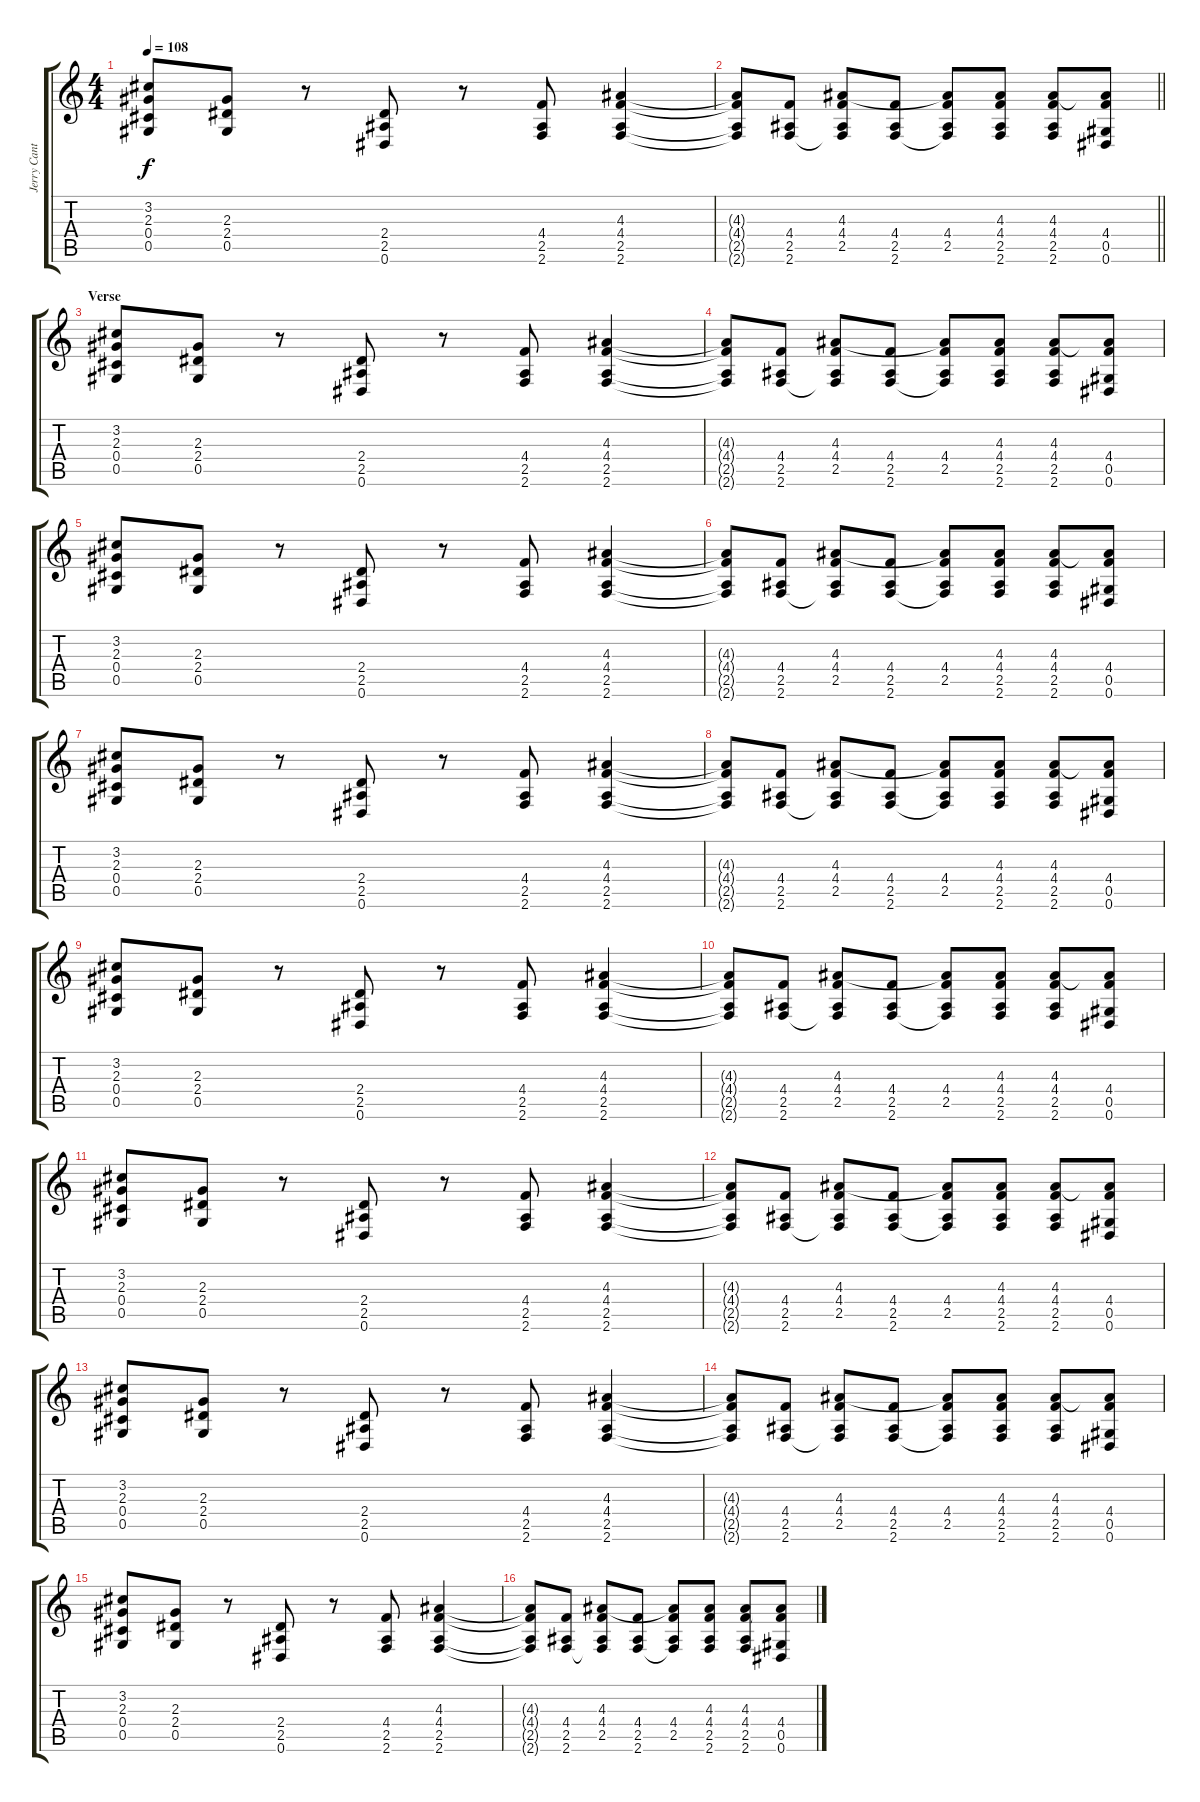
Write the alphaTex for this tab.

\track ("Jerry Cantrell " "Jerry Cant") {instrument acousticguitarnylon}
\staff {score tabs}
\tuning (Eb4 Bb3 Gb3 Db3 Ab2 Eb2) {hide}
\ts (4 4)
\tempo 108
\clef g2
\ks c
(3.2 2.3 0.4 0.5).8{dy f} (2.3 2.4 0.5).8 r.8 (2.4 2.5 0.6).8 r.8 (4.4 2.5 2.6).8 (4.3 4.4 2.5 2.6).4 |
\barLineRight lightlight
(4.3{t} 4.4{t} 2.5{t} 2.6{t}).8 (4.4 2.5 2.6).8 (4.3 4.4 2.5 2.6{t}).8 (4.4 2.5 2.6).8 (4.3{t} 4.4 2.5 2.6{t}).8 (4.3 4.4 2.5 2.6).8 (4.3 4.4 2.5 2.6).8 (4.3{t} 4.4 0.5 0.6).8 |
\section ("" "Verse")
(3.2 2.3 0.4 0.5).8 (2.3 2.4 0.5).8 r.8 (2.4 2.5 0.6).8 r.8 (4.4 2.5 2.6).8 (4.3 4.4 2.5 2.6).4 |
(4.3{t} 4.4{t} 2.5{t} 2.6{t}).8 (4.4 2.5 2.6).8 (4.3 4.4 2.5 2.6{t}).8 (4.4 2.5 2.6).8 (4.3{t} 4.4 2.5 2.6{t}).8 (4.3 4.4 2.5 2.6).8 (4.3 4.4 2.5 2.6).8 (4.3{t} 4.4 0.5 0.6).8 |
(3.2 2.3 0.4 0.5).8 (2.3 2.4 0.5).8 r.8 (2.4 2.5 0.6).8 r.8 (4.4 2.5 2.6).8 (4.3 4.4 2.5 2.6).4 |
(4.3{t} 4.4{t} 2.5{t} 2.6{t}).8 (4.4 2.5 2.6).8 (4.3 4.4 2.5 2.6{t}).8 (4.4 2.5 2.6).8 (4.3{t} 4.4 2.5 2.6{t}).8 (4.3 4.4 2.5 2.6).8 (4.3 4.4 2.5 2.6).8 (4.3{t} 4.4 0.5 0.6).8 |
(3.2 2.3 0.4 0.5).8 (2.3 2.4 0.5).8 r.8 (2.4 2.5 0.6).8 r.8 (4.4 2.5 2.6).8 (4.3 4.4 2.5 2.6).4 |
(4.3{t} 4.4{t} 2.5{t} 2.6{t}).8 (4.4 2.5 2.6).8 (4.3 4.4 2.5 2.6{t}).8 (4.4 2.5 2.6).8 (4.3{t} 4.4 2.5 2.6{t}).8 (4.3 4.4 2.5 2.6).8 (4.3 4.4 2.5 2.6).8 (4.3{t} 4.4 0.5 0.6).8 |
(3.2 2.3 0.4 0.5).8 (2.3 2.4 0.5).8 r.8 (2.4 2.5 0.6).8 r.8 (4.4 2.5 2.6).8 (4.3 4.4 2.5 2.6).4 |
(4.3{t} 4.4{t} 2.5{t} 2.6{t}).8 (4.4 2.5 2.6).8 (4.3 4.4 2.5 2.6{t}).8 (4.4 2.5 2.6).8 (4.3{t} 4.4 2.5 2.6{t}).8 (4.3 4.4 2.5 2.6).8 (4.3 4.4 2.5 2.6).8 (4.3{t} 4.4 0.5 0.6).8 |
(3.2 2.3 0.4 0.5).8 (2.3 2.4 0.5).8 r.8 (2.4 2.5 0.6).8 r.8 (4.4 2.5 2.6).8 (4.3 4.4 2.5 2.6).4 |
(4.3{t} 4.4{t} 2.5{t} 2.6{t}).8 (4.4 2.5 2.6).8 (4.3 4.4 2.5 2.6{t}).8 (4.4 2.5 2.6).8 (4.3{t} 4.4 2.5 2.6{t}).8 (4.3 4.4 2.5 2.6).8 (4.3 4.4 2.5 2.6).8 (4.3{t} 4.4 0.5 0.6).8 |
(3.2 2.3 0.4 0.5).8 (2.3 2.4 0.5).8 r.8 (2.4 2.5 0.6).8 r.8 (4.4 2.5 2.6).8 (4.3 4.4 2.5 2.6).4 |
(4.3{t} 4.4{t} 2.5{t} 2.6{t}).8 (4.4 2.5 2.6).8 (4.3 4.4 2.5 2.6{t}).8 (4.4 2.5 2.6).8 (4.3{t} 4.4 2.5 2.6{t}).8 (4.3 4.4 2.5 2.6).8 (4.3 4.4 2.5 2.6).8 (4.3{t} 4.4 0.5 0.6).8 |
(3.2 2.3 0.4 0.5).8 (2.3 2.4 0.5).8 r.8 (2.4 2.5 0.6).8 r.8 (4.4 2.5 2.6).8 (4.3 4.4 2.5 2.6).4 |
(4.3{t} 4.4{t} 2.5{t} 2.6{t}).8 (4.4 2.5 2.6).8 (4.3 4.4 2.5 2.6{t}).8 (4.4 2.5 2.6).8 (4.3{t} 4.4 2.5 2.6{t}).8 (4.3 4.4 2.5 2.6).8 (4.3 4.4 2.5 2.6).8 (4.3{t} 4.4 0.5 0.6).8
